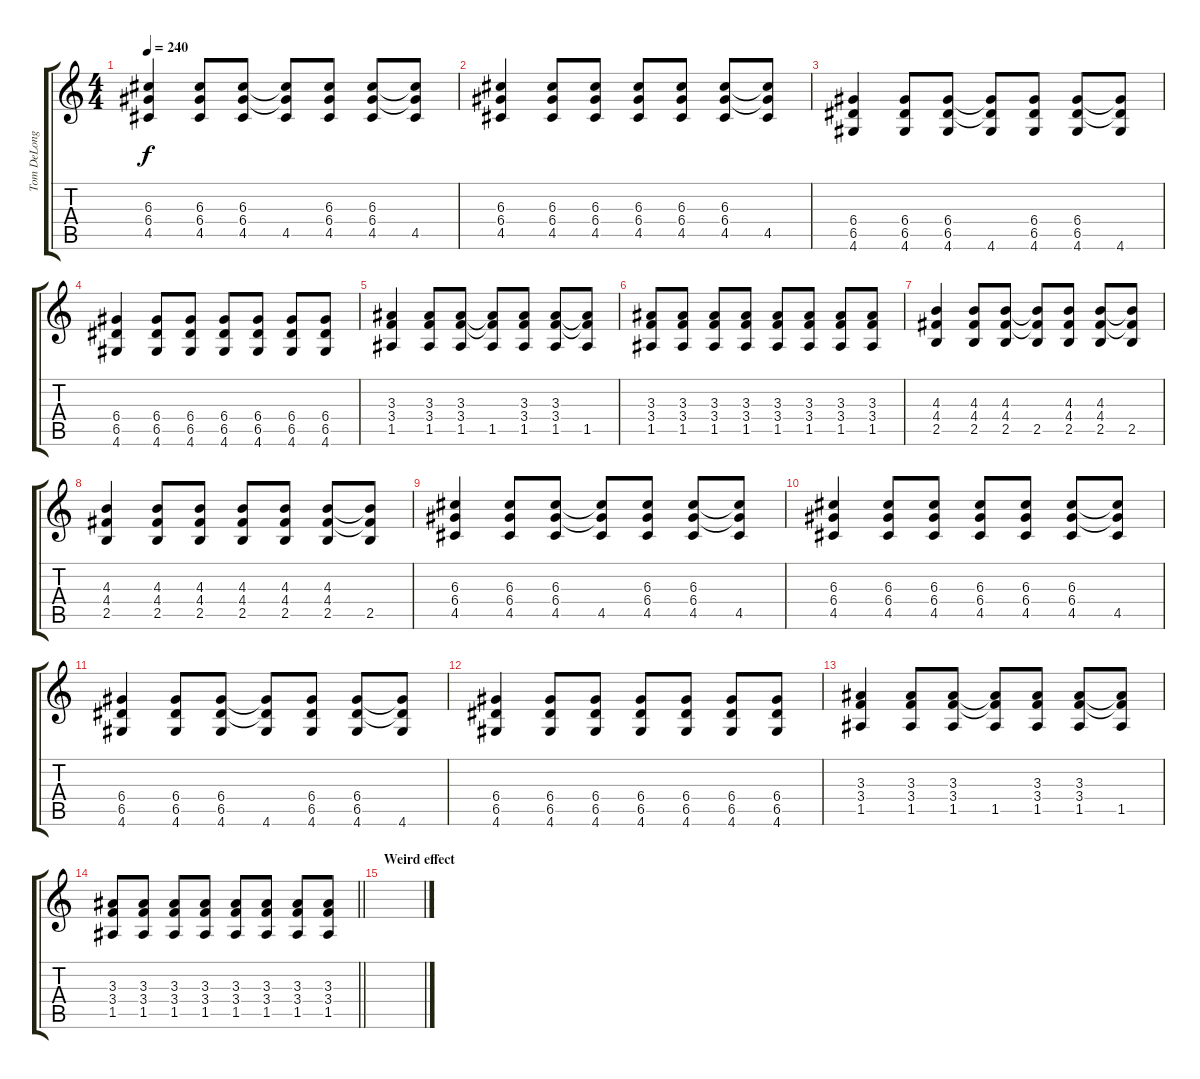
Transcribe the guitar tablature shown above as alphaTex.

\track ("Tom DeLonge - Guitar 1" "Tom DeLong") {instrument distortionguitar}
\staff {score tabs}
\tuning (E4 B3 G3 D3 A2 E2) {hide}
\ts (4 4)
\tempo 240
\clef g2
\ks c
(6.3 6.4 4.5).4{dy f} (6.3 6.4 4.5).8 (6.3 6.4 4.5).8 (6.3{t} 6.4{t} 4.5).8 (6.3 6.4 4.5).8 (6.3 6.4 4.5).8 (6.3{t} 6.4{t} 4.5).8 |
(6.3 6.4 4.5).4 (6.3 6.4 4.5).8 (6.3 6.4 4.5).8 (6.3 6.4 4.5).8 (6.3 6.4 4.5).8 (6.3 6.4 4.5).8 (6.3{t} 6.4{t} 4.5).8 |
(6.4 6.5 4.6).4 (6.4 6.5 4.6).8 (6.4 6.5 4.6).8 (6.4{t} 6.5{t} 4.6).8 (6.4 6.5 4.6).8 (6.4 6.5 4.6).8 (6.4{t} 6.5{t} 4.6).8 |
(6.4 6.5 4.6).4 (6.4 6.5 4.6).8 (6.4 6.5 4.6).8 (6.4 6.5 4.6).8 (6.4 6.5 4.6).8 (6.4 6.5 4.6).8 (6.4 6.5 4.6).8 |
(3.3 3.4 1.5).4 (3.3 3.4 1.5).8 (3.3 3.4 1.5).8 (3.3{t} 3.4{t} 1.5).8 (3.3 3.4 1.5).8 (3.3 3.4 1.5).8 (3.3{t} 3.4{t} 1.5).8 |
(3.3 3.4 1.5).8 (3.3 3.4 1.5).8 (3.3 3.4 1.5).8 (3.3 3.4 1.5).8 (3.3 3.4 1.5).8 (3.3 3.4 1.5).8 (3.3 3.4 1.5).8 (3.3 3.4 1.5).8 |
(4.3 4.4 2.5).4 (4.3 4.4 2.5).8 (4.3 4.4 2.5).8 (4.3{t} 4.4{t} 2.5).8 (4.3 4.4 2.5).8 (4.3 4.4 2.5).8 (4.3{t} 4.4{t} 2.5).8 |
(4.3 4.4 2.5).4 (4.3 4.4 2.5).8 (4.3 4.4 2.5).8 (4.3 4.4 2.5).8 (4.3 4.4 2.5).8 (4.3 4.4 2.5).8 (4.3{t} 4.4{t} 2.5).8 |
(6.3 6.4 4.5).4 (6.3 6.4 4.5).8 (6.3 6.4 4.5).8 (6.3{t} 6.4{t} 4.5).8 (6.3 6.4 4.5).8 (6.3 6.4 4.5).8 (6.3{t} 6.4{t} 4.5).8 |
(6.3 6.4 4.5).4 (6.3 6.4 4.5).8 (6.3 6.4 4.5).8 (6.3 6.4 4.5).8 (6.3 6.4 4.5).8 (6.3 6.4 4.5).8 (6.3{t} 6.4{t} 4.5).8 |
(6.4 6.5 4.6).4 (6.4 6.5 4.6).8 (6.4 6.5 4.6).8 (6.4{t} 6.5{t} 4.6).8 (6.4 6.5 4.6).8 (6.4 6.5 4.6).8 (6.4{t} 6.5{t} 4.6).8 |
(6.4 6.5 4.6).4 (6.4 6.5 4.6).8 (6.4 6.5 4.6).8 (6.4 6.5 4.6).8 (6.4 6.5 4.6).8 (6.4 6.5 4.6).8 (6.4 6.5 4.6).8 |
(3.3 3.4 1.5).4 (3.3 3.4 1.5).8 (3.3 3.4 1.5).8 (3.3{t} 3.4{t} 1.5).8 (3.3 3.4 1.5).8 (3.3 3.4 1.5).8 (3.3{t} 3.4{t} 1.5).8 |
\barLineRight lightlight
(3.3 3.4 1.5).8 (3.3 3.4 1.5).8 (3.3 3.4 1.5).8 (3.3 3.4 1.5).8 (3.3 3.4 1.5).8 (3.3 3.4 1.5).8 (3.3 3.4 1.5).8 (3.3 3.4 1.5).8 |
\section ("" "Weird effect")
